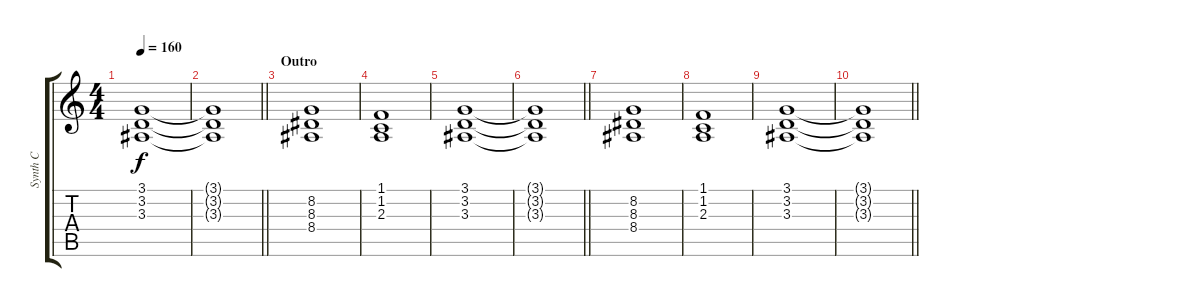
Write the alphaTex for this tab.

\track ("Synth C" "Synth C") {instrument pad4choir}
\staff {score tabs}
\tuning (E4 B3 G3 D3 A2 E2) {hide}
\ts (4 4)
\tempo 160
\clef g2
\ks c
(3.1 3.2 3.3).1{dy f} |
\barLineRight lightlight
(3.1{t} 3.2{t} 3.3{t}).1 |
\section ("" "Outro")
(8.2 8.3 8.4).1 |
(1.1 1.2 2.3).1 |
(3.1 3.2 3.3).1 |
\barLineRight lightlight
(3.1{t} 3.2{t} 3.3{t}).1 |
(8.2 8.3 8.4).1 |
(1.1 1.2 2.3).1 |
(3.1 3.2 3.3).1 |
\barLineRight lightlight
(3.1{t} 3.2{t} 3.3{t}).1
